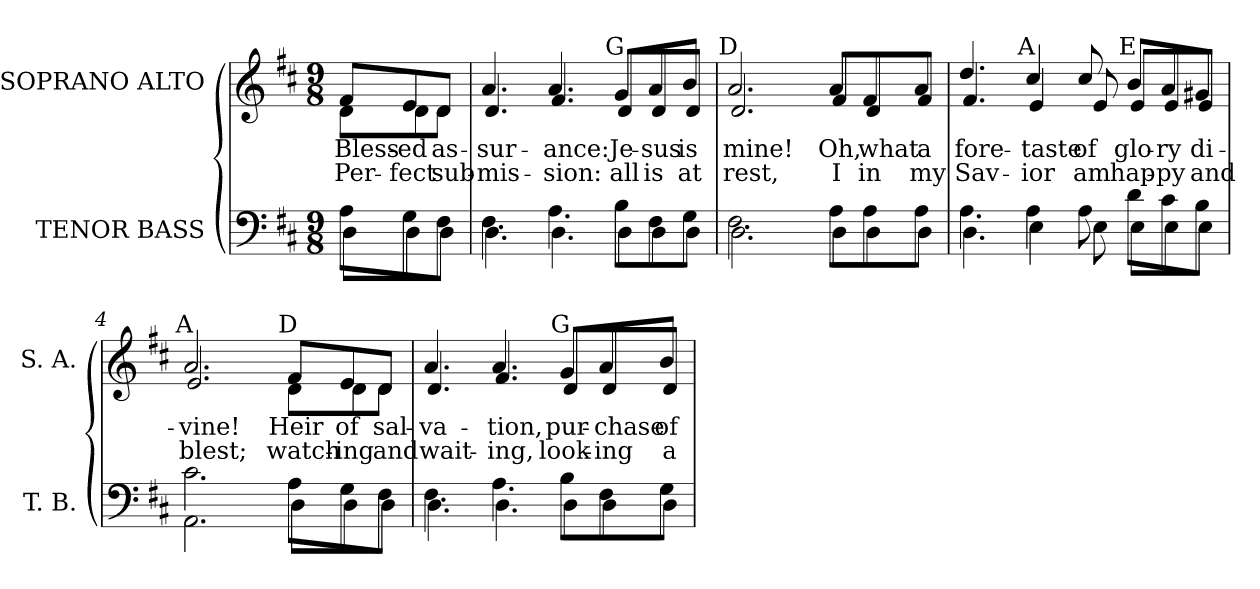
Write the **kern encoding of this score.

**kern	**kern	**text	**text
*part2	*part1	*part1	*part1
*staff2	*staff1	*staff1	*staff1
*I"TENOR BASS	*I"SOPRANO ALTO	*	*
*I'T. B.	*I'S. A.	*	*
!!LO:PB:g=z
*clefF4	*clefG2	*	*
*k[f#c#]	*k[f#c#]	*	*
*D:	*D:	*	*
*M9/8	*M9/8	*	*
=	=	=	=
*^	*	*	*
!	!	!LO:TX:a:cj:t=D	!	!
!	!	!LO:TX:b:cj:t=1	!	!
!	!	!LO:TX:b:cj:t=3	!	!
!	!	!	!LO:LY:b:color=#000000	!LO:LY:b:color=#000000
*	*	*^	*	*
8Ai\L	8Di\L	8f#i/L	8di\L	Bless-	Per-
!	!	!	!	!LO:LY:b:color=#000000	!LO:LY:b:color=#000000
8Gi\	8Di\	8ei/	8di\	-ed	-fect
!	!	!	!	!LO:LY:b:color=#000000	!LO:LY:b:color=#000000
8F#i\J	8Di\J	8di/J	8di\J	as-	sub-
=	=	=	=	=	=
!	!	!	!	!LO:LY:b:color=#000000	!LO:LY:b:color=#000000
4.F#i\	4.Di\	4.ai/	4.di/	-sur-	-mis-
!	!	!	!	!LO:LY:b:color=#000000	!LO:LY:b:color=#000000
4.Ai\	4.Di\	4.ai/	4.f#i/	-ance:	-sion:
!	!	!LO:TX:a:cj:t=G	!	!	!
!	!	!	!	!LO:LY:b:color=#000000	!LO:LY:b:color=#000000
8Bi\L	8Di\L	8gi/L	8di/L	Je-	all
!	!	!	!	!LO:LY:b:color=#000000	!LO:LY:b:color=#000000
8F#i\	8Di\	8ai/	8di/	-sus	is
!	!	!	!	!LO:LY:b:color=#000000	!LO:LY:b:color=#000000
8Gi\J	8Di\J	8bi/J	8di/J	is	at
=1	=1	=1	=1	=1	=1
!	!	!LO:TX:a:cj:t=D	!	!	!
!	!	!	!	!LO:LY:b:color=#000000	!LO:LY:b:color=#000000
2.F#i\	2.Di\	2.ai/	2.di/	mine!	rest,
!	!	!	!	!LO:LY:b:color=#000000	!LO:LY:b:color=#000000
8Ai\L	8Di\L	8ai/L	8f#i/L	Oh,	I
!	!	!	!	!LO:LY:b:color=#000000	!LO:LY:b:color=#000000
8Ai\	8Di\	8f#i/	8di/	what	in
!	!	!	!	!LO:LY:b:color=#000000	!LO:LY:b:color=#000000
8Ai\J	8Di\J	8ai/J	8f#i/J	a	my
=2	=2	=2	=2	=2	=2
!	!	!	!	!LO:LY:b:color=#000000	!LO:LY:b:color=#000000
4.Ai\	4.Di\	4.ddi/	4.f#i/	fore-	Sav-
!	!	!LO:TX:a:cj:t=A	!	!	!
!	!	!	!	!LO:LY:b:color=#000000	!LO:LY:b:color=#000000
4Ai\	4Ei\	4cc#i/	4ei/	-taste	-ior
!	!	!	!	!LO:LY:b:color=#000000	!LO:LY:b:color=#000000
8Ai\	8Ei\	8cc#i/	8ei/	of	am
!!LO:LB:g=z	!!
=3-	=3-	=3-	=3-	=3-	=3-
!	!	!LO:TX:a:cj:t=E	!	!	!
!	!	!	!	!LO:LY:b:color=#000000	!LO:LY:b:color=#000000
8di\L	8Ei\L	8bi/L	8ei/L	glo-	hap-
!	!	!	!	!LO:LY:b:color=#000000	!LO:LY:b:color=#000000
8c#i\	8Ei\	8ai/	8ei/	-ry	-py
!	!	!	!	!LO:LY:b:color=#000000	!LO:LY:b:color=#000000
8Bi\J	8Ei\J	8g#Xi/J	8ei/J	di-	and
=4	=4	=4	=4	=4	=4
!	!	!LO:TX:a:cj:t=A	!	!	!
!	!	!	!	!LO:LY:b:color=#000000	!LO:LY:b:color=#000000
2.c#i\	2.AAi\	2.ai/	2.ei/	-vine!	blest;
!	!	!LO:TX:a:cj:t=D	!	!	!
!	!	!	!	!LO:LY:b:color=#000000	!LO:LY:b:color=#000000
8Ai\L	8Di\L	8f#i/L	8di\L	Heir	watch-
!	!	!	!	!LO:LY:b:color=#000000	!LO:LY:b:color=#000000
8Gi\	8Di\	8ei/	8di\	of	-ing
!	!	!	!	!LO:LY:b:color=#000000	!LO:LY:b:color=#000000
8F#i\J	8Di\J	8di/J	8di\J	sal-	and
=5	=5	=5	=5	=5	=5
!	!	!	!	!LO:LY:b:color=#000000	!LO:LY:b:color=#000000
4.F#i\	4.Di\	4.ai/	4.di/	-va-	wait-
!	!	!	!	!LO:LY:b:color=#000000	!LO:LY:b:color=#000000
4.Ai\	4.Di\	4.ai/	4.f#i/	-tion,	-ing,
!	!	!LO:TX:a:cj:t=G	!	!	!
!	!	!	!	!LO:LY:b:color=#000000	!LO:LY:b:color=#000000
8Bi\L	8Di\L	8gi/L	8di/L	pur-	look-
!	!	!	!	!LO:LY:b:color=#000000	!LO:LY:b:color=#000000
8F#i\	8Di\	8ai/	8di/	-chase	-ing
!	!	!	!	!LO:LY:b:color=#000000	!LO:LY:b:color=#000000
8Gi\J	8Di\J	8bi/J	8di/J	of	a-
*v	*v	*	*	*	*
*	*v	*v	*	*
=	=	=	=
*-	*-	*-	*-
